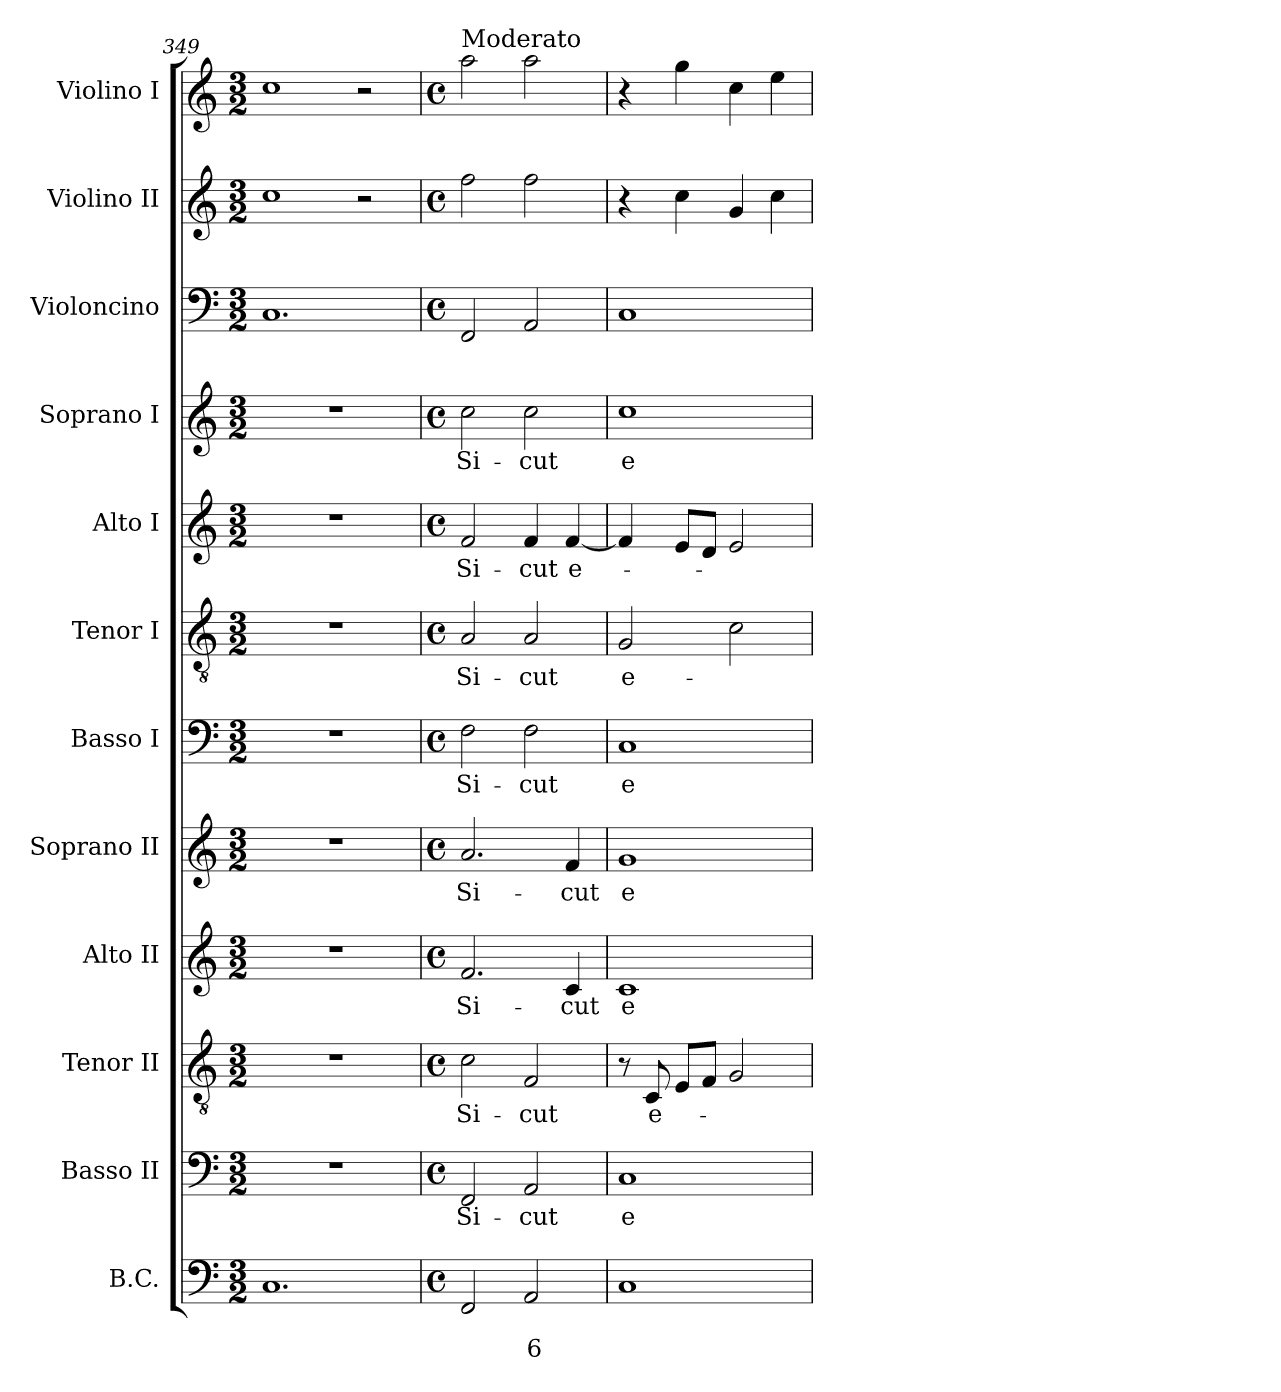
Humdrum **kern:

**kern	**text	**text	**kern	**text	**kern	**text	**kern	**text	**kern	**text	**kern	**text	**kern	**text	**kern	**text	**kern	**text	**kern	**kern	**kern
*part12	*part12	*part12	*part11	*part11	*part10	*part10	*part9	*part9	*part8	*part8	*part7	*part7	*part6	*part6	*part5	*part5	*part4	*part4	*part3	*part2	*part1
*staff12	*staff12	*staff12	*staff11	*staff11	*staff10	*staff10	*staff9	*staff9	*staff8	*staff8	*staff7	*staff7	*staff6	*staff6	*staff5	*staff5	*staff4	*staff4	*staff3	*staff2	*staff1
*I"B.C.	*	*	*I"Basso II	*	*I"Tenor II	*	*I"Alto II	*	*I"Soprano II	*	*I"Basso I	*	*I"Tenor I	*	*I"Alto I	*	*I"Soprano I	*	*I"Violoncino	*I"Violino II	*I"Violino I
*I'BC	*	*	*I'B 2	*	*I'T 2	*	*I'A 2	*	*I'S 2	*	*I'B 1	*	*I'T 1	*	*I'A 1	*	*I'S 1	*	*I'Vc.	*I'Vln. II	*I'Vln. I
*clefF4	*	*	*clefF4	*	*clefGv2	*	*clefG2	*	*clefG2	*	*clefF4	*	*clefGv2	*	*clefG2	*	*clefG2	*	*clefF4	*clefG2	*clefG2
*k[]	*	*	*k[]	*	*k[]	*	*k[]	*	*k[]	*	*k[]	*	*k[]	*	*k[]	*	*k[]	*	*k[]	*k[]	*k[]
*C:	*	*	*C:	*	*C:	*	*C:	*	*C:	*	*C:	*	*C:	*	*C:	*	*C:	*	*C:	*C:	*C:
*M3/2	*	*	*M3/2	*	*M3/2	*	*M3/2	*	*M3/2	*	*M3/2	*	*M3/2	*	*M3/2	*	*M3/2	*	*M3/2	*M3/2	*M3/2
=349	=349	=349	=349	=349	=349	=349	=349	=349	=349	=349	=349	=349	=349	=349	=349	=349	=349	=349	=349	=349	=349
1.C	.	.	1.r	.	1.r	.	1.r	.	1.r	.	1.r	.	1.r	.	1.r	.	1.r	.	1.C	1cc	1cc
.	.	.	.	.	.	.	.	.	.	.	.	.	.	.	.	.	.	.	.	2r	2r
!!LO:PB:g=z
=350	=350	=350	=350	=350	=350	=350	=350	=350	=350	=350	=350	=350	=350	=350	=350	=350	=350	=350	=350	=350	=350
*M4/4	*	*	*M4/4	*	*M4/4	*	*M4/4	*	*M4/4	*	*M4/4	*	*M4/4	*	*M4/4	*	*M4/4	*	*M4/4	*M4/4	*M4/4
*met(c)	*	*	*met(c)	*	*met(c)	*	*met(c)	*	*met(c)	*	*met(c)	*	*met(c)	*	*met(c)	*	*met(c)	*	*met(c)	*met(c)	*met(c)
!	!	!	!	!LO:LY:b	!	!	!	!	!	!	!	!	!	!	!	!	!	!	!	!	!
!	!	!	!	!	!	!LO:LY:b	!	!	!	!	!	!	!	!	!	!	!	!	!	!	!
!	!	!	!	!	!	!	!	!LO:LY:b	!	!	!	!	!	!	!	!	!	!	!	!	!
!	!	!	!	!	!	!	!	!	!	!LO:LY:b	!	!	!	!	!	!	!	!	!	!	!
!	!	!	!	!	!	!	!	!	!	!	!	!LO:LY:b	!	!	!	!	!	!	!	!	!
!	!	!	!	!	!	!	!	!	!	!	!	!	!	!LO:LY:b	!	!	!	!	!	!	!
!	!	!	!	!	!	!	!	!	!	!	!	!	!	!	!	!LO:LY:b	!	!	!	!	!
!	!	!	!	!	!	!	!	!	!	!	!	!	!	!	!	!	!	!	!	!	!LO:TX:a:t=Moderato
!	!	!	!	!	!	!	!	!	!	!	!	!	!	!	!	!	!	!LO:LY:b	!	!	!
2FF/	.	.	2FF/	Si-	2c\	Si-	2.f/	Si-	2.a/	Si-	2F\	Si-	2A/	Si-	2f/	Si-	2cc\	Si-	2FF/	2ff\	2aa\
!	!	!LO:LY:b	!	!	!	!	!	!	!	!	!	!	!	!	!	!	!	!	!	!	!
!	!	!	!	!LO:LY:b	!	!	!	!	!	!	!	!	!	!	!	!	!	!	!	!	!
!	!	!	!	!	!	!LO:LY:b	!	!	!	!	!	!	!	!	!	!	!	!	!	!	!
!	!	!	!	!	!	!	!	!	!	!	!	!LO:LY:b	!	!	!	!	!	!	!	!	!
!	!	!	!	!	!	!	!	!	!	!	!	!	!	!LO:LY:b	!	!	!	!	!	!	!
!	!	!	!	!	!	!	!	!	!	!	!	!	!	!	!	!LO:LY:b	!	!	!	!	!
!	!	!	!	!	!	!	!	!	!	!	!	!	!	!	!	!	!	!LO:LY:b	!	!	!
2AA/	.	6	2AA/	-cut	2F/	-cut	.	.	.	.	2F\	-cut	2A/	-cut	4f/	-cut	2cc\	-cut	2AA/	2ff\	2aa\
!	!	!	!	!	!	!	!	!LO:LY:b	!	!	!	!	!	!	!	!	!	!	!	!	!
!	!	!	!	!	!	!	!	!	!	!LO:LY:b	!	!	!	!	!	!	!	!	!	!	!
!	!	!	!	!	!	!	!	!	!	!	!	!	!	!	!	!LO:LY:b	!	!	!	!	!
.	.	.	.	.	.	.	4c/	-cut	4f/	-cut	.	.	.	.	[4f/	e-	.	.	.	.	.
=351	=351	=351	=351	=351	=351	=351	=351	=351	=351	=351	=351	=351	=351	=351	=351	=351	=351	=351	=351	=351	=351
*^	*	*	*	*	*	*	*	*	*	*	*	*	*	*	*	*	*	*	*	*	*
!	!	!	!	!	!LO:LY:b	!	!	!	!	!	!	!	!	!	!	!	!	!	!	!	!	!
!	!	!	!	!	!	!	!	!	!LO:LY:b	!	!	!	!	!	!	!	!	!	!	!	!	!
!	!	!	!	!	!	!	!	!	!	!	!LO:LY:b	!	!	!	!	!	!	!	!	!	!	!
!	!	!	!	!	!	!	!	!	!	!	!	!	!LO:LY:b	!	!	!	!	!	!	!	!	!
!	!	!	!	!	!	!	!	!	!	!	!	!	!	!	!LO:LY:b	!	!	!	!	!	!	!
!	!	!	!	!	!	!	!	!	!	!	!	!	!	!	!	!	!	!	!LO:LY:b	!	!	!
1C	2ryy	.	.	1C	e-	8r	.	1c	e-	1g	e-	1C	e-	2G/	e-	4f/]	.	1cc	e-	1C	4r	4r
!	!	!	!	!	!	!	!LO:LY:b	!	!	!	!	!	!	!	!	!	!	!	!	!	!	!
.	.	.	.	.	.	8C/	e-	.	.	.	.	.	.	.	.	.	.	.	.	.	.	.
.	.	.	.	.	.	8E/L	.	.	.	.	.	.	.	.	.	8e/L	.	.	.	.	4cc\	4gg\
.	.	.	.	.	.	8F/J	.	.	.	.	.	.	.	.	.	8d/J	.	.	.	.	.	.
.	2ryy	.	.	.	.	2G/	.	.	.	.	.	.	.	2c\	.	2e/	.	.	.	.	4g/	4cc\
.	.	.	.	.	.	.	.	.	.	.	.	.	.	.	.	.	.	.	.	.	4cc\	4ee\
*v	*v	*	*	*	*	*	*	*	*	*	*	*	*	*	*	*	*	*	*	*	*	*
=	=	=	=	=	=	=	=	=	=	=	=	=	=	=	=	=	=	=	=	=	=
*-	*-	*-	*-	*-	*-	*-	*-	*-	*-	*-	*-	*-	*-	*-	*-	*-	*-	*-	*-	*-	*-
